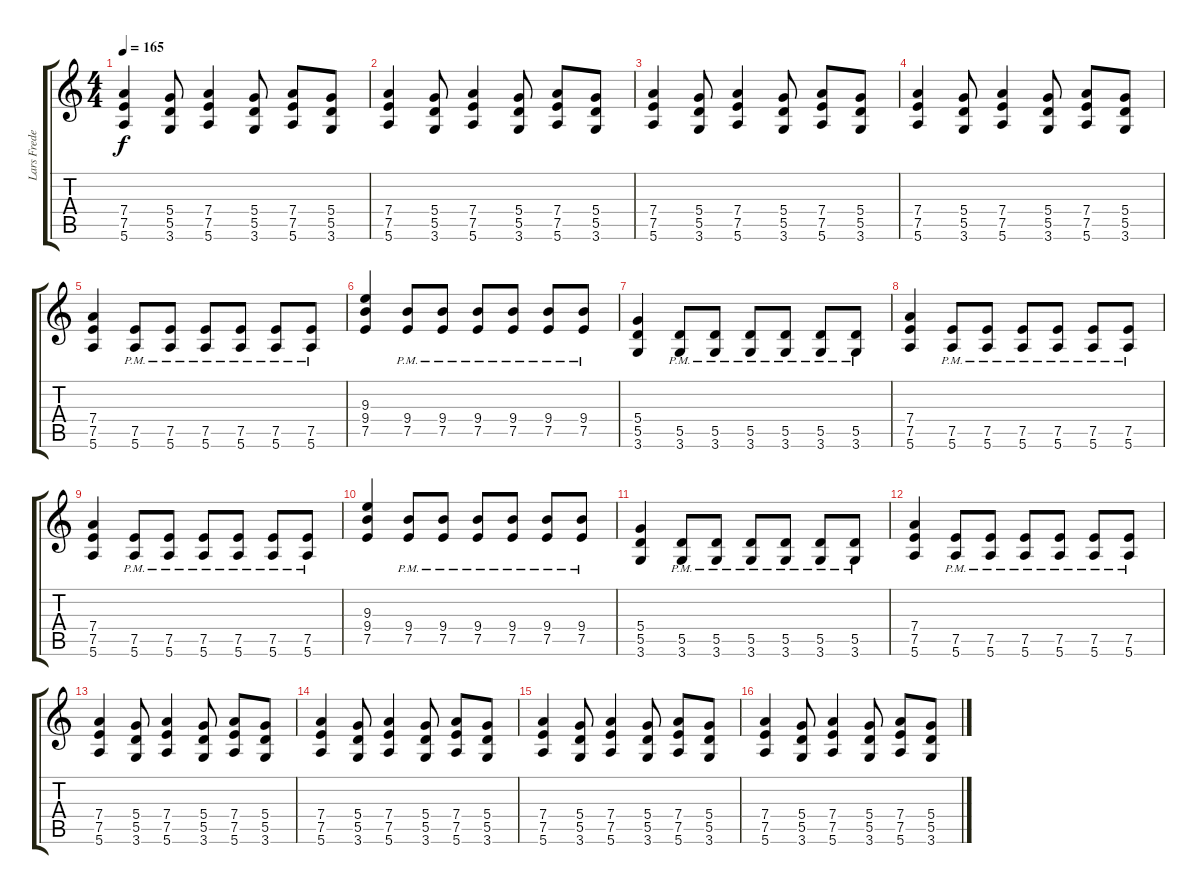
\track ("Lars Frederiksen - Guitar 2" "Lars Frede") {instrument overdrivenguitar}
\staff {score tabs}
\tuning (E4 B3 G3 D3 A2 E2) {hide}
\ts (4 4)
\tempo 165
\clef g2
\ks c
(7.4 7.5 5.6).4{dy f} (5.4 5.5 3.6).8 (7.4 7.5 5.6).4 (5.4 5.5 3.6).8 (7.4 7.5 5.6).8 (5.4 5.5 3.6).8 |
(7.4 7.5 5.6).4 (5.4 5.5 3.6).8 (7.4 7.5 5.6).4 (5.4 5.5 3.6).8 (7.4 7.5 5.6).8 (5.4 5.5 3.6).8 |
(7.4 7.5 5.6).4 (5.4 5.5 3.6).8 (7.4 7.5 5.6).4 (5.4 5.5 3.6).8 (7.4 7.5 5.6).8 (5.4 5.5 3.6).8 |
(7.4 7.5 5.6).4 (5.4 5.5 3.6).8 (7.4 7.5 5.6).4 (5.4 5.5 3.6).8 (7.4 7.5 5.6).8 (5.4 5.5 3.6).8 |
(7.4 7.5 5.6).4 (7.5{pm} 5.6{pm}).8 (7.5{pm} 5.6{pm}).8 (7.5{pm} 5.6{pm}).8 (7.5{pm} 5.6{pm}).8 (7.5{pm} 5.6{pm}).8 (7.5{pm} 5.6{pm}).8 |
(9.3 9.4 7.5).4 (9.4{pm} 7.5{pm}).8 (9.4{pm} 7.5{pm}).8 (9.4{pm} 7.5{pm}).8 (9.4{pm} 7.5{pm}).8 (9.4{pm} 7.5{pm}).8 (9.4{pm} 7.5{pm}).8 |
(5.4 5.5 3.6).4 (5.5{pm} 3.6{pm}).8 (5.5{pm} 3.6{pm}).8 (5.5{pm} 3.6{pm}).8 (5.5{pm} 3.6{pm}).8 (5.5{pm} 3.6{pm}).8 (5.5{pm} 3.6{pm}).8 |
(7.4 7.5 5.6).4 (7.5{pm} 5.6{pm}).8 (7.5{pm} 5.6{pm}).8 (7.5{pm} 5.6{pm}).8 (7.5{pm} 5.6{pm}).8 (7.5{pm} 5.6{pm}).8 (7.5{pm} 5.6{pm}).8 |
(7.4 7.5 5.6).4 (7.5{pm} 5.6{pm}).8 (7.5{pm} 5.6{pm}).8 (7.5{pm} 5.6{pm}).8 (7.5{pm} 5.6{pm}).8 (7.5{pm} 5.6{pm}).8 (7.5{pm} 5.6{pm}).8 |
(9.3 9.4 7.5).4 (9.4{pm} 7.5{pm}).8 (9.4{pm} 7.5{pm}).8 (9.4{pm} 7.5{pm}).8 (9.4{pm} 7.5{pm}).8 (9.4{pm} 7.5{pm}).8 (9.4{pm} 7.5{pm}).8 |
(5.4 5.5 3.6).4 (5.5{pm} 3.6{pm}).8 (5.5{pm} 3.6{pm}).8 (5.5{pm} 3.6{pm}).8 (5.5{pm} 3.6{pm}).8 (5.5{pm} 3.6{pm}).8 (5.5{pm} 3.6{pm}).8 |
(7.4 7.5 5.6).4 (7.5{pm} 5.6{pm}).8 (7.5{pm} 5.6{pm}).8 (7.5{pm} 5.6{pm}).8 (7.5{pm} 5.6{pm}).8 (7.5{pm} 5.6{pm}).8 (7.5{pm} 5.6{pm}).8 |
(7.4 7.5 5.6).4 (5.4 5.5 3.6).8 (7.4 7.5 5.6).4 (5.4 5.5 3.6).8 (7.4 7.5 5.6).8 (5.4 5.5 3.6).8 |
(7.4 7.5 5.6).4 (5.4 5.5 3.6).8 (7.4 7.5 5.6).4 (5.4 5.5 3.6).8 (7.4 7.5 5.6).8 (5.4 5.5 3.6).8 |
(7.4 7.5 5.6).4 (5.4 5.5 3.6).8 (7.4 7.5 5.6).4 (5.4 5.5 3.6).8 (7.4 7.5 5.6).8 (5.4 5.5 3.6).8 |
(7.4 7.5 5.6).4 (5.4 5.5 3.6).8 (7.4 7.5 5.6).4 (5.4 5.5 3.6).8 (7.4 7.5 5.6).8 (5.4 5.5 3.6).8
